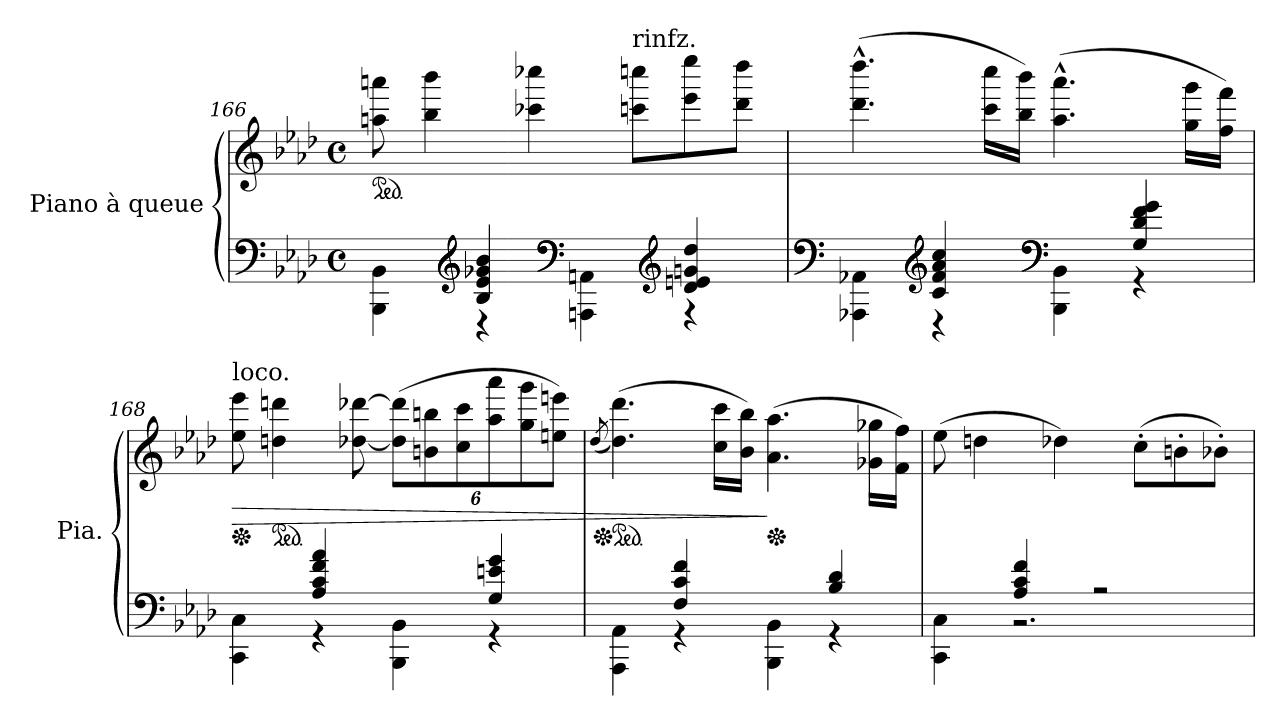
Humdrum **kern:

**kern	**kern	**dynam
*part1	*part1	*part1
*staff2	*staff1	*staff1/2
*I"Piano à queue	*	*
*I'Pia.	*	*
*clefF4	*clefG2	*
*k[b-e-a-d-]	*k[b-e-a-d-]	*
*M4/4	*M4/4	*
*met(c)	*met(c)	*
=166	=166	=166
*^	*	*
*	*	*ped	*
4ryy	4BBB-\ 4BB-\	8aan\ 8aaan\	.
.	.	4bb-\ 4bbb-\	.
*clefG2	*	*	*
4B-/ 4e-/ 4g-X/ 4b-/	4r	.	.
.	.	4ccc-X\ 4cccc-X\	.
*clefF4	*	*	*
4ryy	4AAAn\ 4AAn\	.	.
!	!	!LO:TX:a:t=rinfz.	!
.	.	8cccn\ 8ccccn\L	.
*clefG2	*	*	*
4d-/ 4en/ 4gn/ 4dd-/	4r	8eee-\ 8eeee-\	.
.	.	8ddd-\ 8dddd-\J	.
=167	=167	=167	=167
*clefF4	*	*	*
4ryy	4AAA-X\ 4AA-X\	(4.ddd-\^^ 4.dddd-\^^	.
*clefG2	*	*	*
4c/ 4f/ 4a-/ 4cc/	4r	.	.
.	.	16ccc\ 16cccc\LL	.
.	.	16bb-\ 16bbb-\JJ)	.
*clefF4	*	*	*
4ryy	4BBB-\ 4BB-\	(4.aa-\^^ 4.aaa-\^^	.
4G/ 4d-/ 4f/ 4g/	4r	.	.
.	.	16gg\ 16ggg\LL	.
.	.	16ff\ 16fff\JJ)	.
=168	=168	=168	=168
*	*	*Xped	*
!	!	!LO:TX:a:t=loco.	!
!	!	!	!LO:HP:b
4ryy	4CC\ 4C\	8ee-\ 8eee-\	>
*	*	*ped	*
.	.	4ddn\ 4dddn\	.
4A-/ 4c/ 4f/ 4a-/	4r	.	.
.	.	[8dd-X\ [8ddd-X\	.
*	*	*Xbrackettup	*
4ryy	4BBB-\ 4BB-\	(12dd-\] 12ddd-\]L	.
.	.	12bn\ 12bbn\	.
.	.	12cc\ 12ccc\	.
4G/ 4en/ 4g/	4r	12aa-\ 12aaa-\	.
.	.	12gg\ 12ggg\	.
.	.	12een\ 12eeen\J)	.
!!LO:LB:g=z
=169	=169	=169	=169
*	*	*Xped	*
.	.	(8qdd-/	.
*	*	*ped	*
4ryy	4AAA-\ 4AA-\	(4.dd-\ 4.ddd-\)	.
4F/ 4c/ 4f/	4r	.	.
.	.	16cc\ 16ccc\LL	.
.	.	16b-\ 16bb-\JJ)	.
*	*	*Xped	*
4ryy	4BBB-\ 4BB-\	(4.a-\ 4.aa-\	]
4B-/ 4d-/	4r	.	.
.	.	16g-X\ 16gg-X\LL	.
.	.	16f\ 16ff\JJ)	.
=170	=170	=170	=170
4ryy	4CC\ 4C\	(8ee-\	.
.	.	4ddn\	.
4A-/ 4c/ 4f/	2.r	.	.
.	.	4dd-X\)	.
2r	.	.	.
.	.	(8cc'\L	.
.	.	8bn'\	.
.	.	8b-X'\J)	.
*v	*v	*	*
=	=	=
*-	*-	*-
